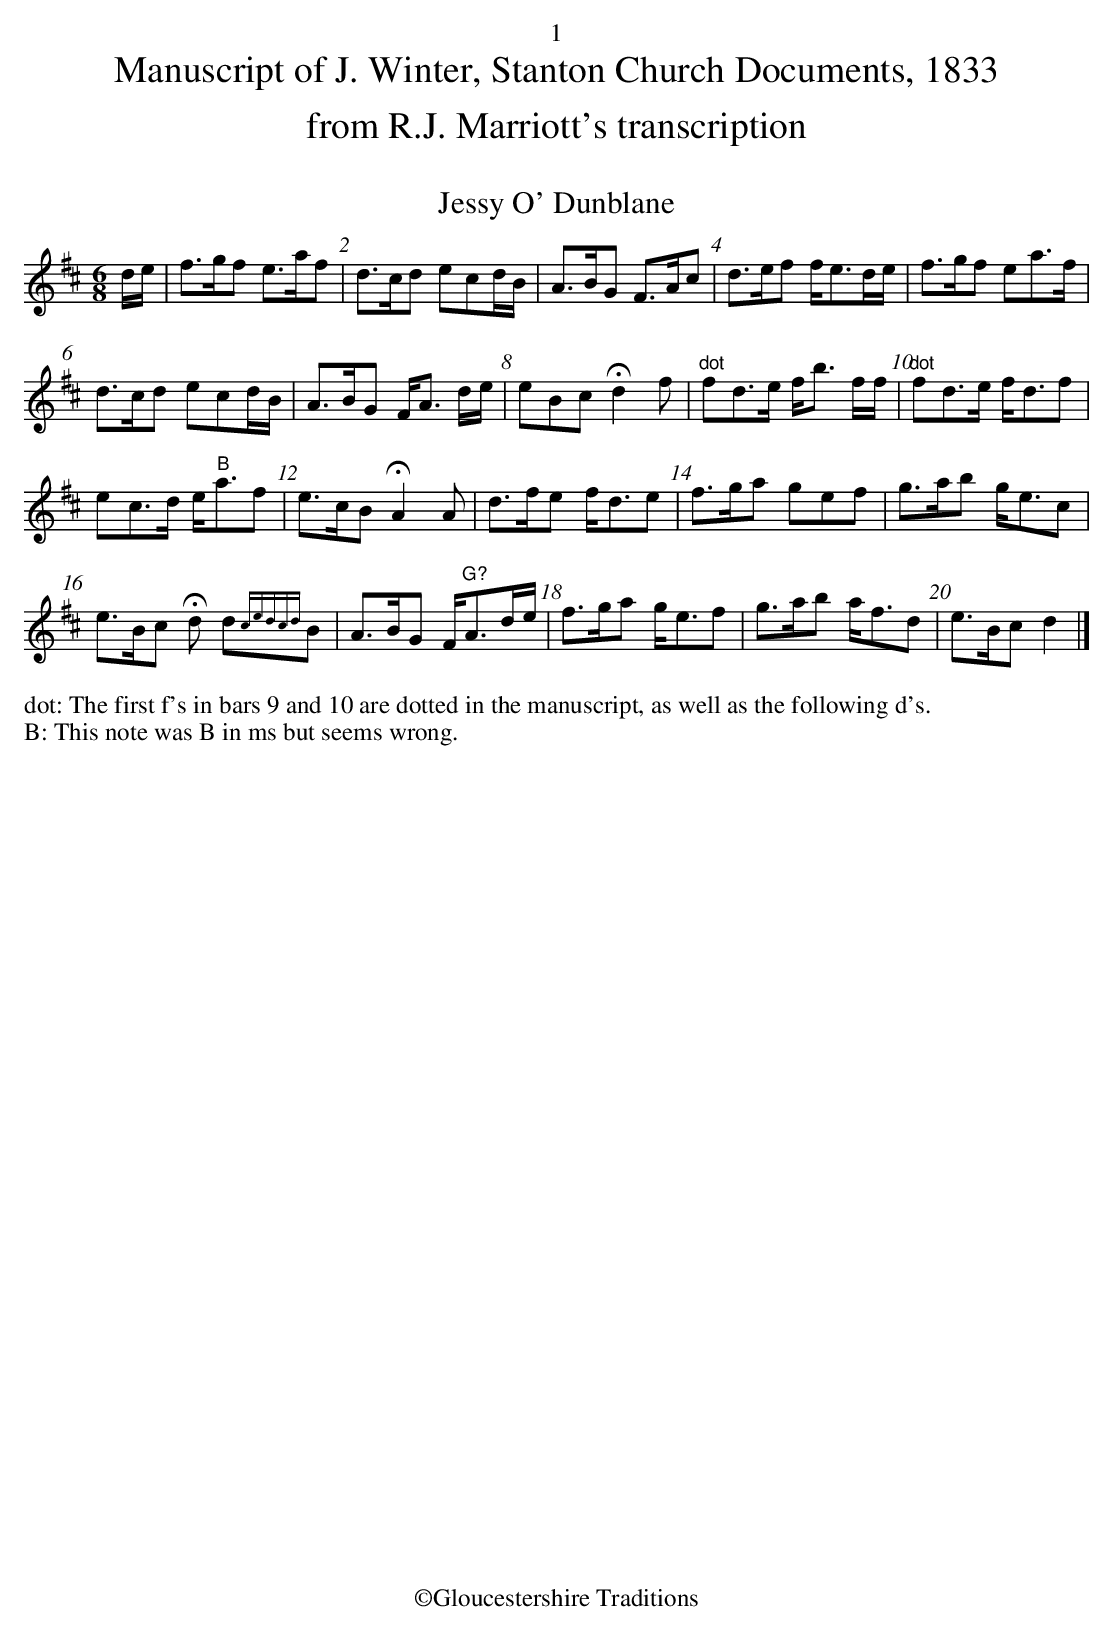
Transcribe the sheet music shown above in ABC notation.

X:1
T:Jessy O' Dunblane
M:6/8
L:1/8
K:D
d/e/|f>gf e>af|d>cd ecd/B/|A>BG F>Ac|d>ef f<ed/e/|f>gf ea>f|
d>cd ecd/B/|A>BG F<A d/e/|eBc Hd2f|"^dot"fd>e f<b f/f/|"^dot"fd>e f<df|
ec>d e<"^B"af|e>cB HA2A|d>fe f<de|f>ga gef|g>ab g<ec|
e>Bc Hd d{cedcd}B|A>BG F<"^G?"Ad/e/|f>ga g<ef|g>ab a<fd|e>Bc d2|]
